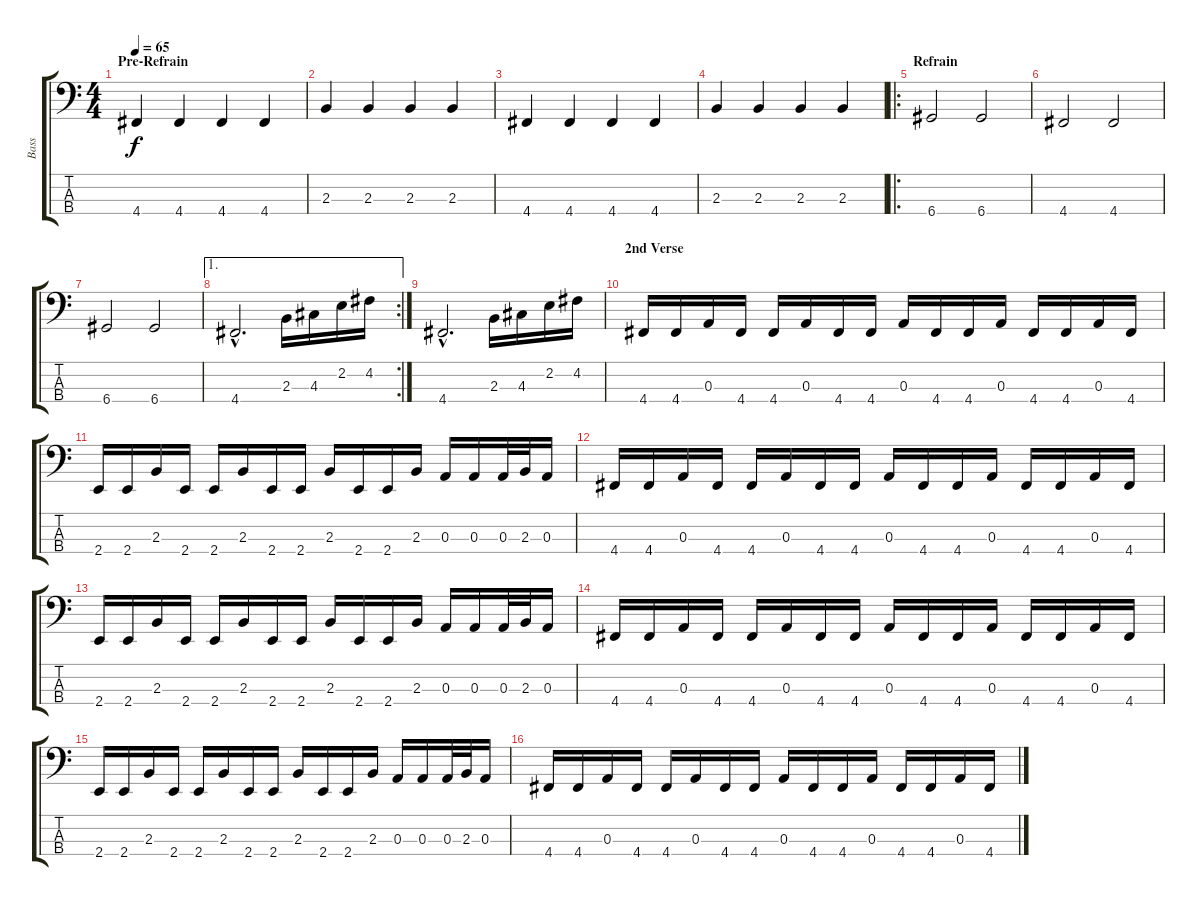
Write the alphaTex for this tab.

\track ("Bass" "Bass") {instrument electricbasspick}
\staff {score tabs}
\tuning (G2 D2 A1 D1) {hide}
\ts (4 4)
\section ("" "Pre-Refrain")
\tempo 65
\clef f4
\ks c
4.4.4{dy f} 4.4.4 4.4.4 4.4.4 |
2.3.4 2.3.4 2.3.4 2.3.4 |
4.4.4 4.4.4 4.4.4 4.4.4 |
2.3.4 2.3.4 2.3.4 2.3.4 |
\ro
\section ("" "Refrain")
6.4.2 6.4.2 |
4.4.2 4.4.2 |
6.4.2 6.4.2 |
\ae 1
\rc 2
4.4{hac}.2{d} 2.3.16 4.3.16 2.2.16 4.2.16 |
4.4{hac}.2{d} 2.3.16 4.3.16 2.2.16 4.2.16 |
\section ("" "2nd Verse")
4.4.16 4.4.16 0.3.16 4.4.16 4.4.16 0.3.16 4.4.16 4.4.16 0.3.16 4.4.16 4.4.16 0.3.16 4.4.16 4.4.16 0.3.16 4.4.16 |
2.4.16 2.4.16 2.3.16 2.4.16 2.4.16 2.3.16 2.4.16 2.4.16 2.3.16 2.4.16 2.4.16 2.3.16 0.3.16 0.3.16 0.3.32 2.3.32 0.3.16 |
4.4.16 4.4.16 0.3.16 4.4.16 4.4.16 0.3.16 4.4.16 4.4.16 0.3.16 4.4.16 4.4.16 0.3.16 4.4.16 4.4.16 0.3.16 4.4.16 |
2.4.16 2.4.16 2.3.16 2.4.16 2.4.16 2.3.16 2.4.16 2.4.16 2.3.16 2.4.16 2.4.16 2.3.16 0.3.16 0.3.16 0.3.32 2.3.32 0.3.16 |
4.4.16 4.4.16 0.3.16 4.4.16 4.4.16 0.3.16 4.4.16 4.4.16 0.3.16 4.4.16 4.4.16 0.3.16 4.4.16 4.4.16 0.3.16 4.4.16 |
2.4.16 2.4.16 2.3.16 2.4.16 2.4.16 2.3.16 2.4.16 2.4.16 2.3.16 2.4.16 2.4.16 2.3.16 0.3.16 0.3.16 0.3.32 2.3.32 0.3.16 |
4.4.16 4.4.16 0.3.16 4.4.16 4.4.16 0.3.16 4.4.16 4.4.16 0.3.16 4.4.16 4.4.16 0.3.16 4.4.16 4.4.16 0.3.16 4.4.16
